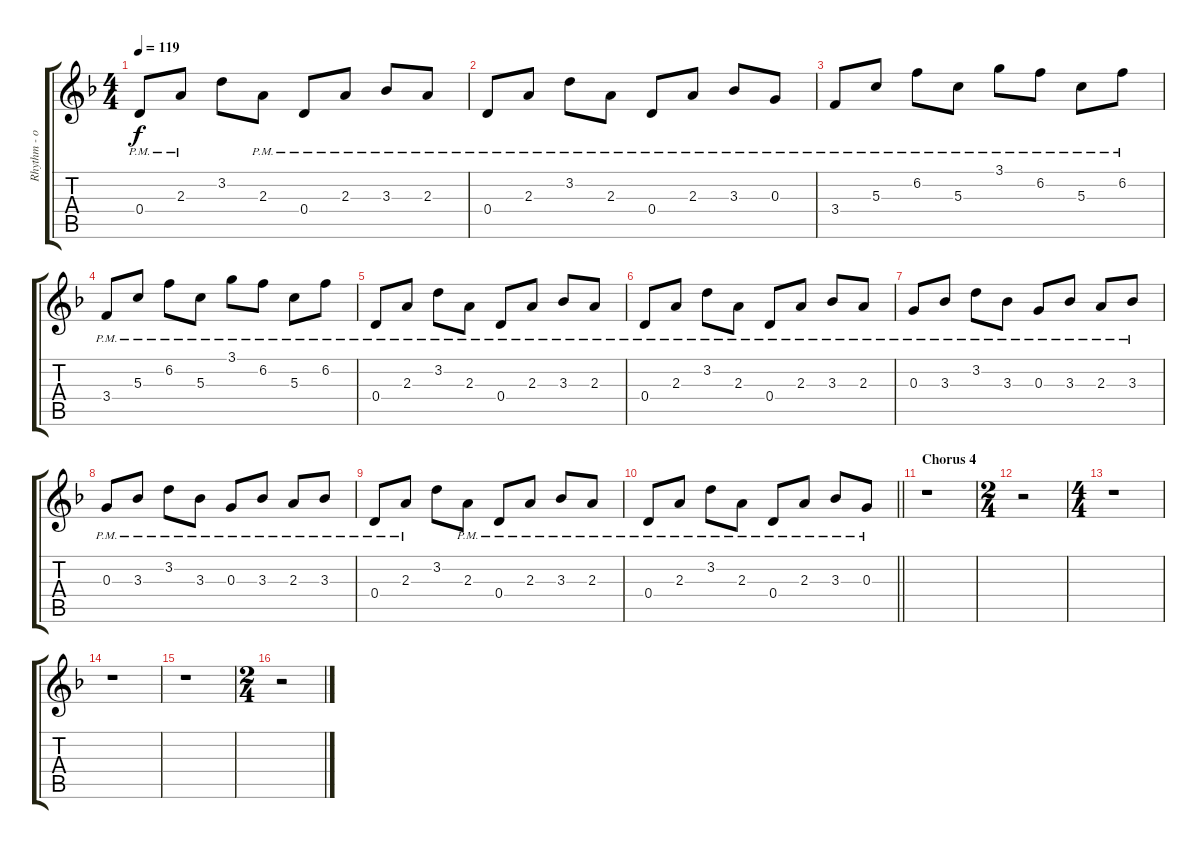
\track ("Rhythm - overdriven - right" "Rhythm - o") {instrument overdrivenguitar}
\staff {score tabs}
\tuning (E4 B3 G3 D3 A2 E2) {hide}
\ts (4 4)
\tempo 119
\clef g2
\ks f
0.4{pm}.8{dy f} 2.3{pm}.8 3.2.8 2.3{pm}.8 0.4{pm}.8 2.3{pm}.8 3.3{pm}.8 2.3{pm}.8 |
0.4{pm}.8 2.3{pm}.8 3.2{pm}.8 2.3{pm}.8 0.4{pm}.8 2.3{pm}.8 3.3{pm}.8 0.3{pm}.8 |
3.4{pm}.8 5.3{pm}.8 6.2{pm}.8 5.3{pm}.8 3.1{pm}.8 6.2{pm}.8 5.3{pm}.8 6.2{pm}.8 |
3.4{pm}.8 5.3{pm}.8 6.2{pm}.8 5.3{pm}.8 3.1{pm}.8 6.2{pm}.8 5.3{pm}.8 6.2{pm}.8 |
0.4{pm}.8 2.3{pm}.8 3.2{pm}.8 2.3{pm}.8 0.4{pm}.8 2.3{pm}.8 3.3{pm}.8 2.3{pm}.8 |
0.4{pm}.8 2.3{pm}.8 3.2{pm}.8 2.3{pm}.8 0.4{pm}.8 2.3{pm}.8 3.3{pm}.8 2.3{pm}.8 |
0.3{pm}.8 3.3{pm}.8 3.2{pm}.8 3.3{pm}.8 0.3{pm}.8 3.3{pm}.8 2.3{pm}.8 3.3{pm}.8 |
0.3{pm}.8 3.3{pm}.8 3.2{pm}.8 3.3{pm}.8 0.3{pm}.8 3.3{pm}.8 2.3{pm}.8 3.3{pm}.8 |
0.4{pm}.8 2.3{pm}.8 3.2.8 2.3{pm}.8 0.4{pm}.8 2.3{pm}.8 3.3{pm}.8 2.3{pm}.8 |
\barLineRight lightlight
0.4{pm}.8 2.3{pm}.8 3.2{pm}.8 2.3{pm}.8 0.4{pm}.8 2.3{pm}.8 3.3{pm}.8 0.3{pm}.8 |
\section ("" "Chorus 4")
r.1 |
\ts (2 4)
r.2 |
\ts (4 4)
r.1 |
r.1 |
r.1 |
\ts (2 4)
r.2
